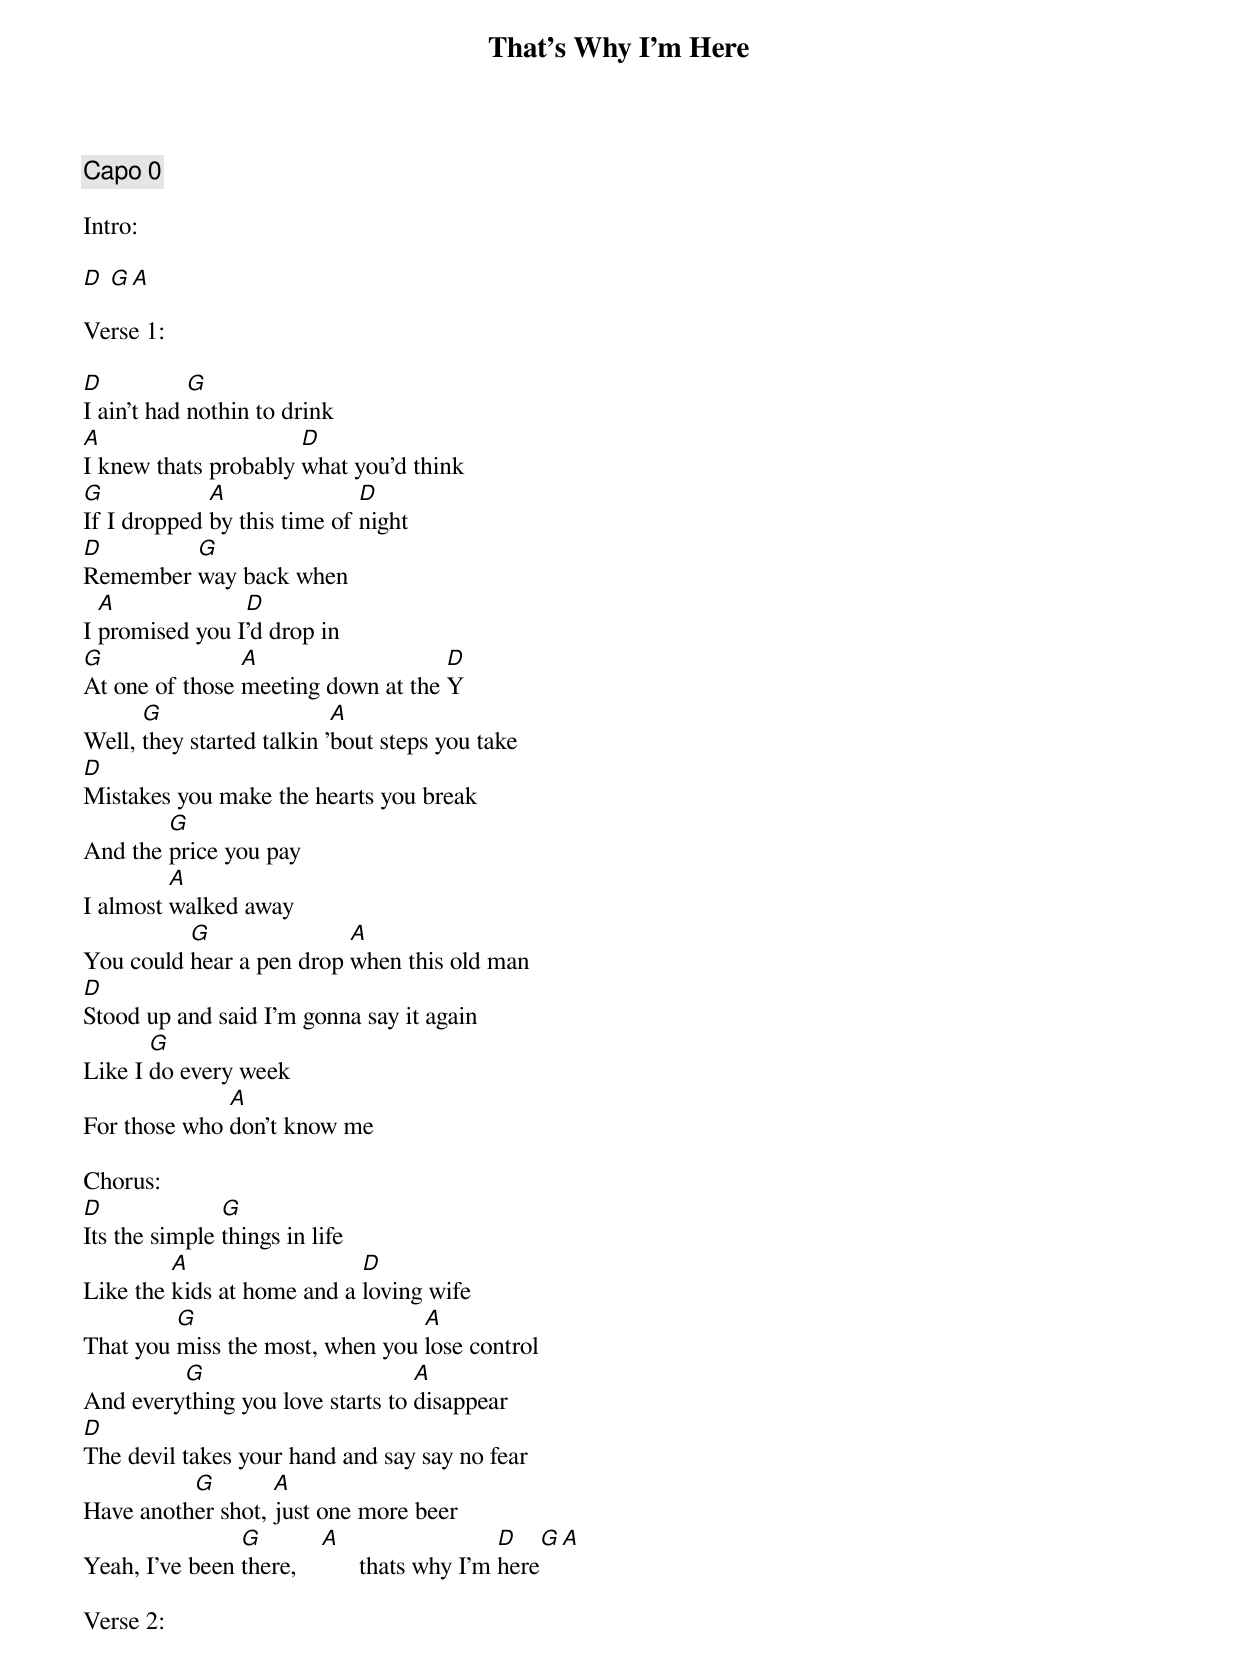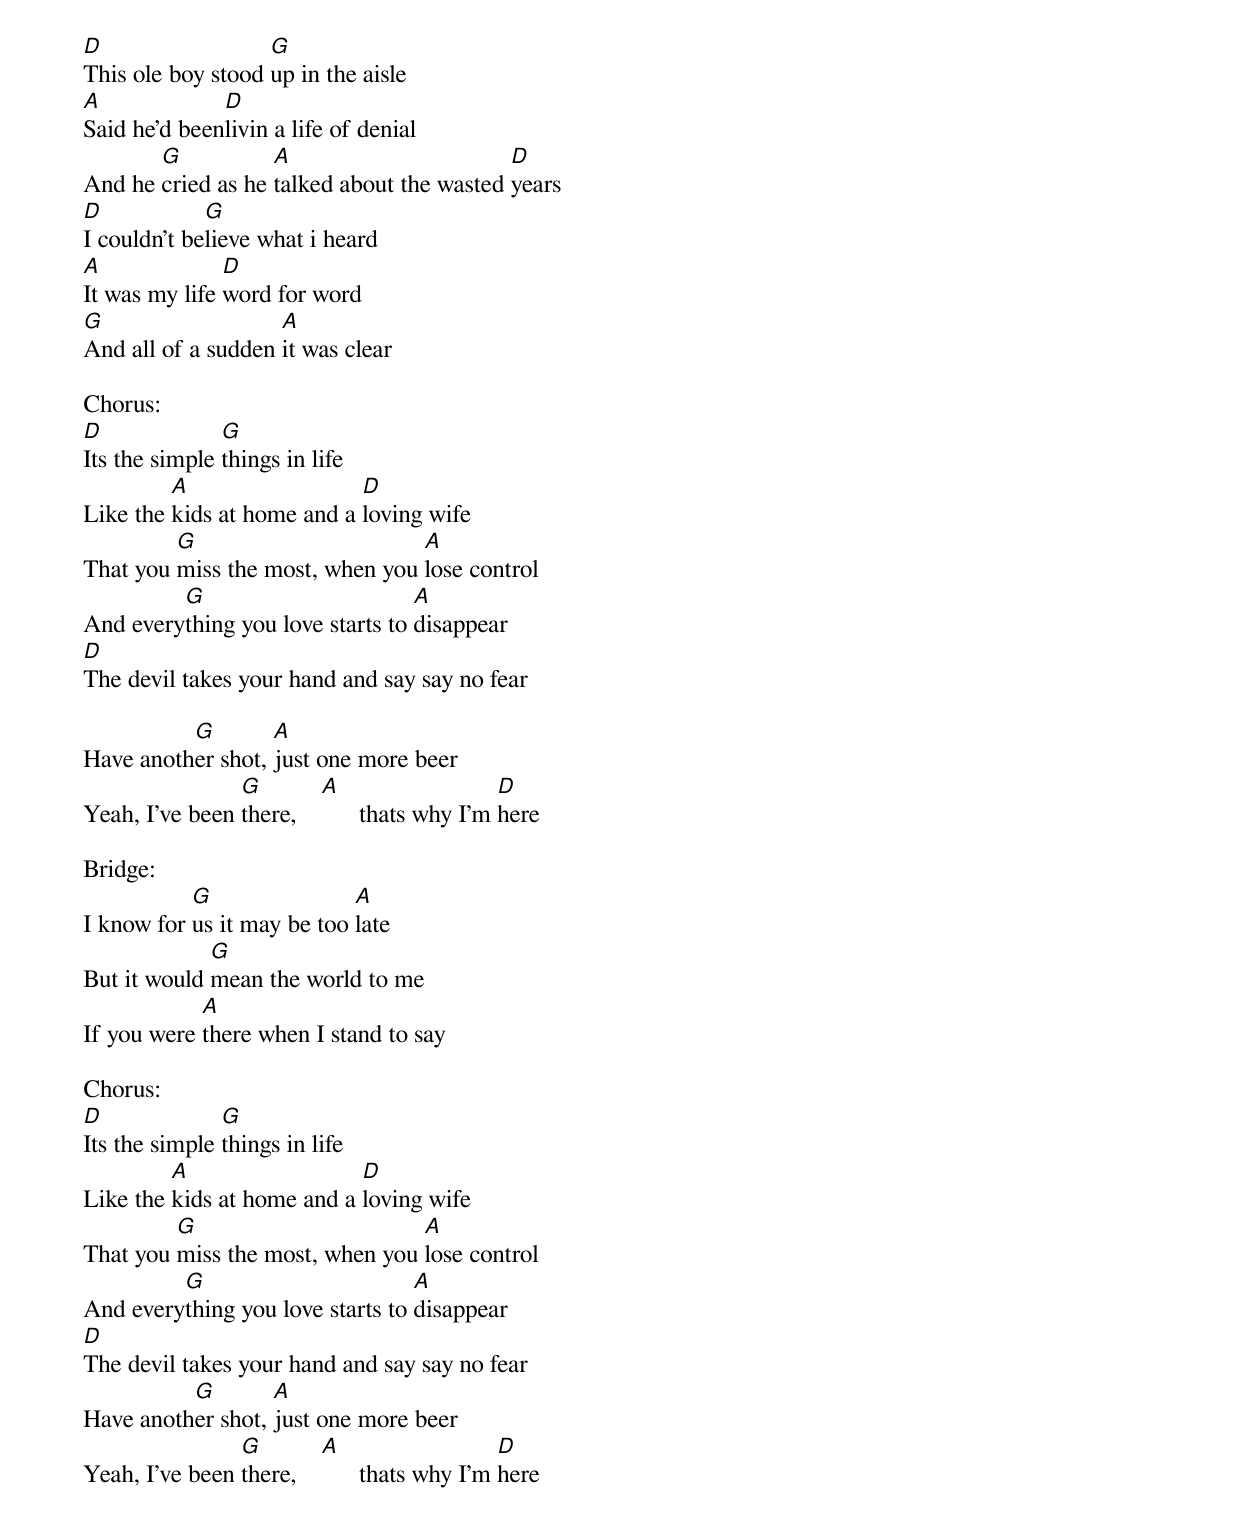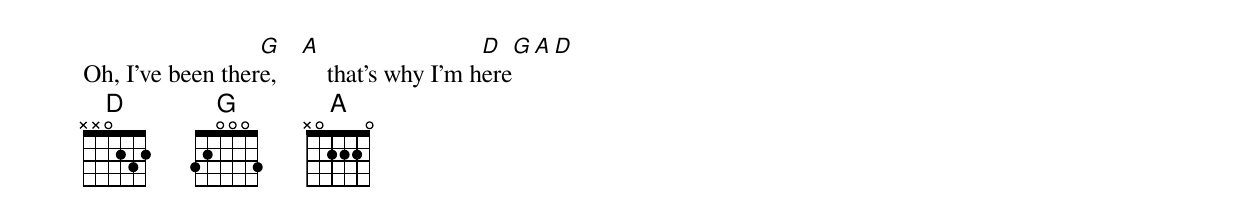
{title:That's Why I'm Here}
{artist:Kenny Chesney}
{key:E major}
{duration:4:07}
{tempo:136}
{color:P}

{comment: Capo 0}

Intro:

[D] [G][A]

Verse 1:

[D]I ain't had [G]nothin to drink
[A]I knew thats probably [D]what you'd think
[G]If I dropped [A]by this time of [D]night
[D]Remember [G]way back when
I [A]promised you I[D]'d drop in
[G]At one of those [A]meeting down at the [D]Y
Well, [G]they started talkin '[A]bout steps you take
[D]Mistakes you make the hearts you break
And the [G]price you pay
I almost [A]walked away
You could [G]hear a pen drop [A]when this old man
[D]Stood up and said I'm gonna say it again
Like I [G]do every week
For those who [A]don't know me

Chorus:
[D]Its the simple [G]things in life
Like the [A]kids at home and a [D]loving wife
That you [G]miss the most, when you [A]lose control
And every[G]thing you love starts to [A]disappear
[D]The devil takes your hand and say say no fear
Have anoth[G]er shot, [A]just one more beer
Yeah, I've been [G]there,    [A]      thats why I'm [D]here[G][A]

Verse 2:

[D]This ole boy stood [G]up in the aisle
[A]Said he'd been[D]livin a life of denial
And he [G]cried as he [A]talked about the wasted [D]years
[D]I couldn't be[G]lieve what i heard
[A]It was my life [D]word for word
[G]And all of a sudden [A]it was clear

Chorus:
[D]Its the simple [G]things in life
Like the [A]kids at home and a [D]loving wife
That you [G]miss the most, when you [A]lose control
And every[G]thing you love starts to [A]disappear
[D]The devil takes your hand and say say no fear

Have anoth[G]er shot, [A]just one more beer
Yeah, I've been [G]there,    [A]      thats why I'm [D]here

Bridge:
I know for [G]us it may be too [A]late
But it would [G]mean the world to me
If you were [A]there when I stand to say

Chorus:
[D]Its the simple [G]things in life
Like the [A]kids at home and a [D]loving wife
That you [G]miss the most, when you [A]lose control
And every[G]thing you love starts to [A]disappear
[D]The devil takes your hand and say say no fear
Have anoth[G]er shot, [A]just one more beer
Yeah, I've been [G]there,    [A]      thats why I'm [D]here
Oh, I've been ther[G]e,    [A]    that's why I'm h[D]ere[G][A][D]
